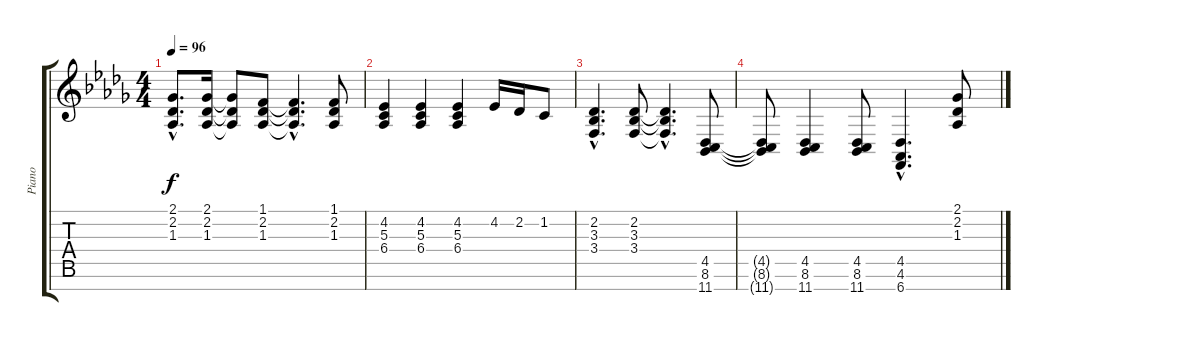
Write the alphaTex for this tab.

\track ("Piano" "Piano") {instrument acousticgrandpiano}
\staff {score tabs}
\tuning (E4 B3 G3 D3 A2 E2 B1) {hide}
\ts (4 4)
\tempo 96
\clef g2
\ks db
(2.1{hac} 2.2{hac} 1.3{hac}).8{d dy f} (2.1 2.2 1.3).16 (2.1{t} 2.2{t} 1.3{t}).8 (1.1 2.2 1.3).8 (1.1{hac t} 2.2{hac t} 1.3{hac t}).4{d} (1.1 2.2 1.3).8 |
(4.2 5.3 6.4).4 (4.2 5.3 6.4).4 (4.2 5.3 6.4).4 4.2.16 2.2.16 1.2.8 |
(2.2{hac} 3.3{hac} 3.4{hac}).4{d} (2.2 3.3 3.4).8 (2.2{hac t} 3.3{hac t} 3.4{hac t}).4{d} (4.5 8.6 11.7).8 |
(4.5{t} 8.6{t} 11.7{t}).8 (4.5 8.6 11.7).4 (4.5 8.6 11.7).8 (4.5{hac} 4.6{hac} 6.7{hac}).4{d} (2.1 2.2 1.3).8
